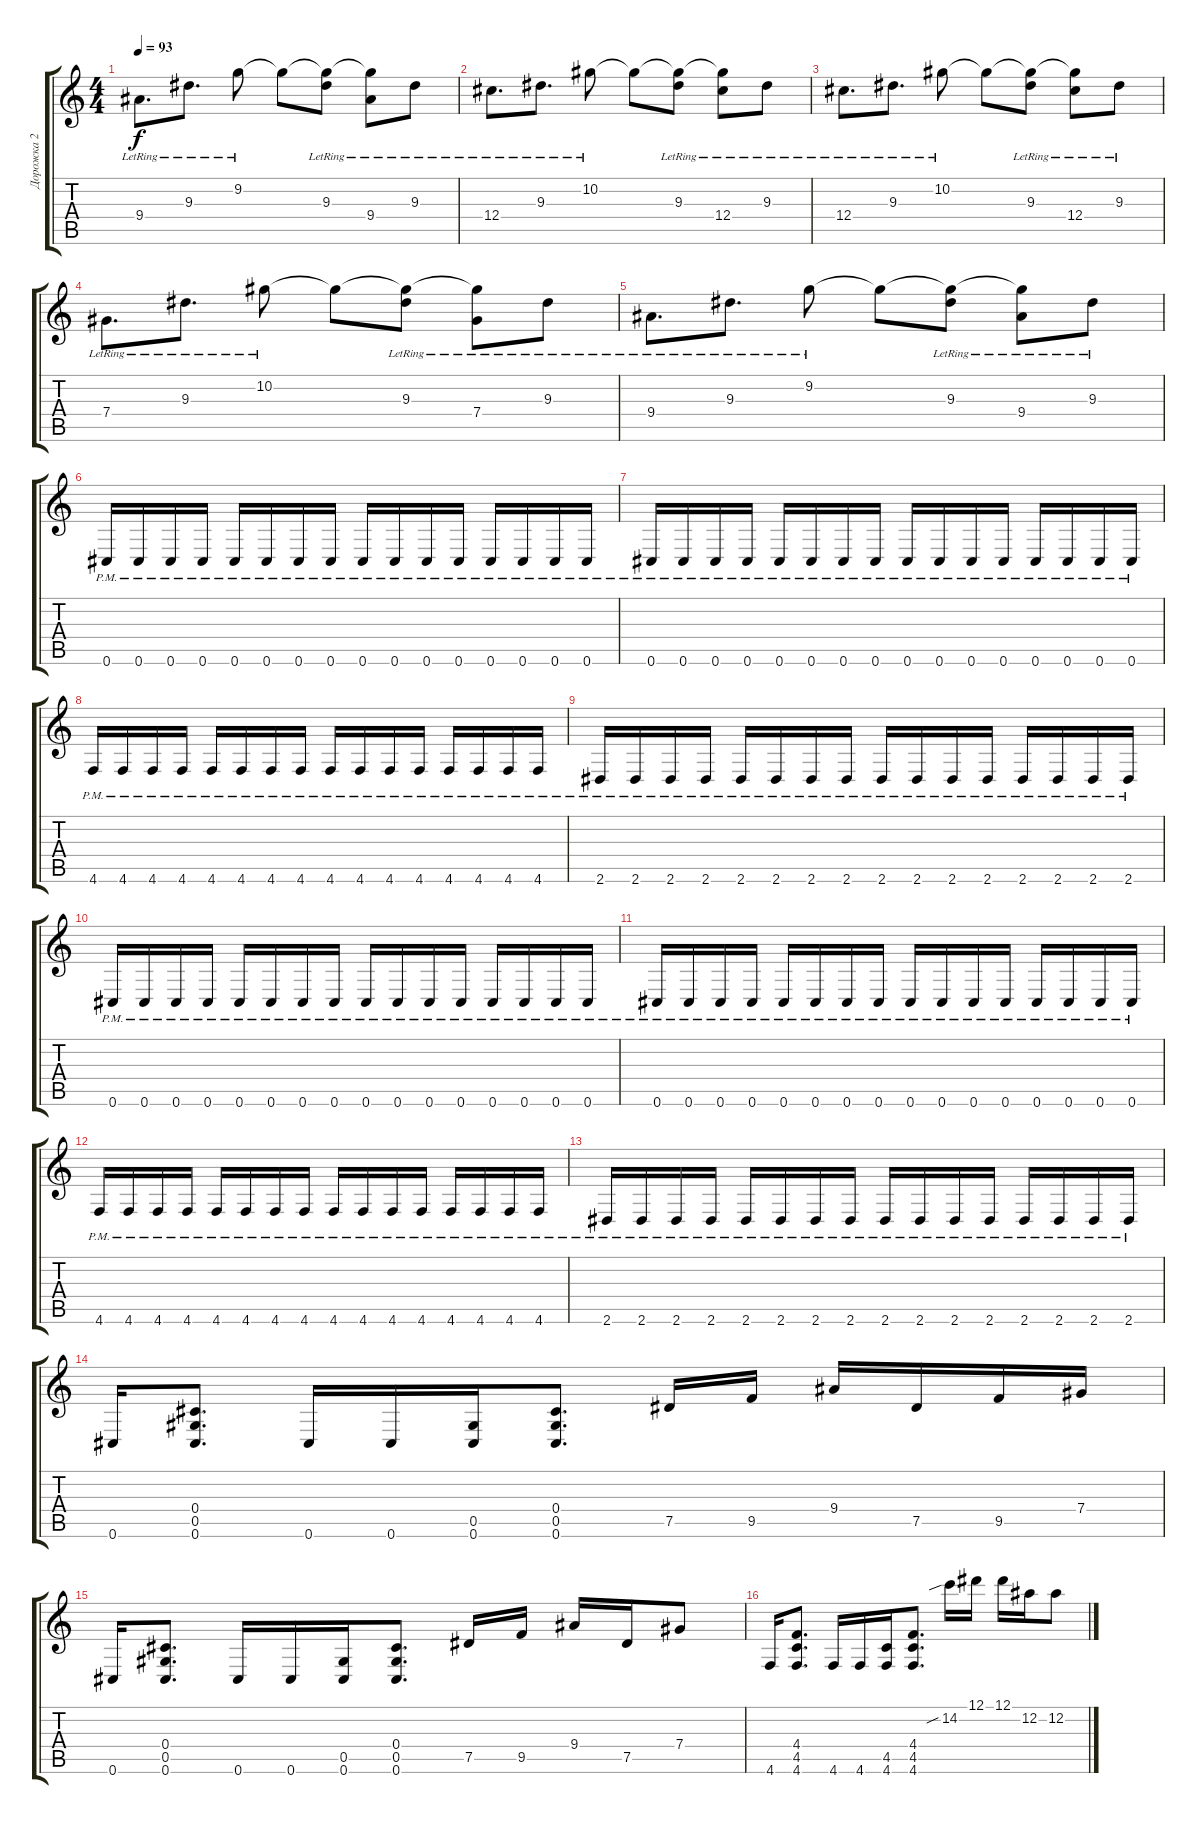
\track ("Дорожка 2" "Дорожка 2") {instrument acousticguitarsteel}
\staff {score tabs}
\tuning (Eb4 Bb3 Gb3 Db3 Ab2 Db2) {hide}
\ts (4 4)
\tempo 93
\clef g2
\ks c
9.4{lr}.8{d dy f} 9.3{lr}.8{d} 9.2{lr}.8 9.2{t}.8 (9.2{t} 9.3{lr}).8 (9.2{t} 9.4{lr}).8 9.3{lr}.8 |
12.4{lr}.8{d} 9.3{lr}.8{d} 10.2{lr}.8 10.2{t}.8 (10.2{t} 9.3{lr}).8 (10.2{t} 12.4{lr}).8 9.3{lr}.8 |
12.4{lr}.8{d} 9.3{lr}.8{d} 10.2{lr}.8 10.2{t}.8 (10.2{t} 9.3{lr}).8 (10.2{t} 12.4{lr}).8 9.3{lr}.8 |
7.4{lr}.8{d} 9.3{lr}.8{d} 10.2{lr}.8 10.2{t}.8 (10.2{t} 9.3{lr}).8 (10.2{t} 7.4{lr}).8 9.3{lr}.8 |
9.4{lr}.8{d} 9.3{lr}.8{d} 9.2{lr}.8 9.2{t}.8 (9.2{t} 9.3{lr}).8 (9.2{t} 9.4{lr}).8 9.3{lr}.8 |
0.6{pm}.16{instrument overdrivenguitar} 0.6{pm}.16 0.6{pm}.16 0.6{pm}.16 0.6{pm}.16 0.6{pm}.16 0.6{pm}.16 0.6{pm}.16 0.6{pm}.16 0.6{pm}.16 0.6{pm}.16 0.6{pm}.16 0.6{pm}.16 0.6{pm}.16 0.6{pm}.16 0.6{pm}.16 |
0.6{pm}.16 0.6{pm}.16 0.6{pm}.16 0.6{pm}.16 0.6{pm}.16 0.6{pm}.16 0.6{pm}.16 0.6{pm}.16 0.6{pm}.16 0.6{pm}.16 0.6{pm}.16 0.6{pm}.16 0.6{pm}.16 0.6{pm}.16 0.6{pm}.16 0.6{pm}.16 |
4.6{pm}.16 4.6{pm}.16 4.6{pm}.16 4.6{pm}.16 4.6{pm}.16 4.6{pm}.16 4.6{pm}.16 4.6{pm}.16 4.6{pm}.16 4.6{pm}.16 4.6{pm}.16 4.6{pm}.16 4.6{pm}.16 4.6{pm}.16 4.6{pm}.16 4.6{pm}.16 |
2.6{pm}.16 2.6{pm}.16 2.6{pm}.16 2.6{pm}.16 2.6{pm}.16 2.6{pm}.16 2.6{pm}.16 2.6{pm}.16 2.6{pm}.16 2.6{pm}.16 2.6{pm}.16 2.6{pm}.16 2.6{pm}.16 2.6{pm}.16 2.6{pm}.16 2.6{pm}.16 |
0.6{pm}.16 0.6{pm}.16 0.6{pm}.16 0.6{pm}.16 0.6{pm}.16 0.6{pm}.16 0.6{pm}.16 0.6{pm}.16 0.6{pm}.16 0.6{pm}.16 0.6{pm}.16 0.6{pm}.16 0.6{pm}.16 0.6{pm}.16 0.6{pm}.16 0.6{pm}.16 |
0.6{pm}.16 0.6{pm}.16 0.6{pm}.16 0.6{pm}.16 0.6{pm}.16 0.6{pm}.16 0.6{pm}.16 0.6{pm}.16 0.6{pm}.16 0.6{pm}.16 0.6{pm}.16 0.6{pm}.16 0.6{pm}.16 0.6{pm}.16 0.6{pm}.16 0.6{pm}.16 |
4.6{pm}.16 4.6{pm}.16 4.6{pm}.16 4.6{pm}.16 4.6{pm}.16 4.6{pm}.16 4.6{pm}.16 4.6{pm}.16 4.6{pm}.16 4.6{pm}.16 4.6{pm}.16 4.6{pm}.16 4.6{pm}.16 4.6{pm}.16 4.6{pm}.16 4.6{pm}.16 |
2.6{pm}.16 2.6{pm}.16 2.6{pm}.16 2.6{pm}.16 2.6{pm}.16 2.6{pm}.16 2.6{pm}.16 2.6{pm}.16 2.6{pm}.16 2.6{pm}.16 2.6{pm}.16 2.6{pm}.16 2.6{pm}.16 2.6{pm}.16 2.6{pm}.16 2.6{pm}.16 |
0.6.16 (0.4 0.5 0.6).8{d} 0.6.16 0.6.16 (0.5 0.6).16 (0.4 0.5 0.6).8{d} 7.5.16 9.5.16 9.4.16 7.5.16 9.5.16 7.4.16 |
0.6.16 (0.4 0.5 0.6).8{d} 0.6.16 0.6.16 (0.5 0.6).16 (0.4 0.5 0.6).8{d} 7.5.16 9.5.16 9.4.16 7.5.16 7.4.8 |
4.6.16 (4.4 4.5 4.6).8{d} 4.6.16 4.6.16 (4.5 4.6).16 (4.4 4.5 4.6).8{d} 14.2{sib}.16 12.1.16 12.1.16 12.2.16 12.2.8
